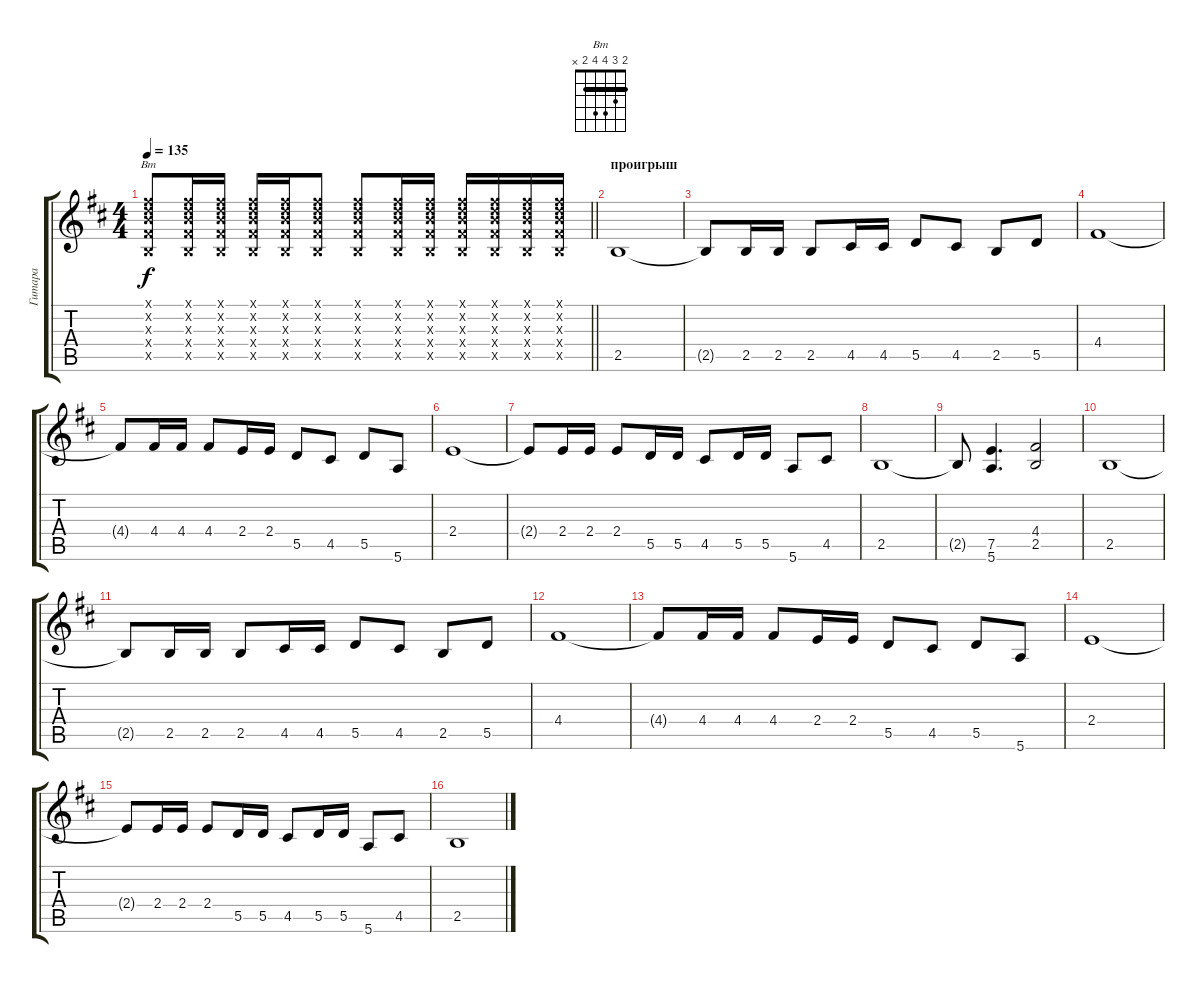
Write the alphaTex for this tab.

\track ("Гитара " "Гитара ") {solo instrument distortionguitar}
\staff {score tabs}
\tuning (E4 B3 G3 D3 A2 E2) {hide}
\chord ("Bm" 2 3 4 4 2 x) {barre 2}
\ts (4 4)
\tempo 135
\clef g2
\barLineRight lightlight
\ks bminor
(2.1{x} 3.2{x} 4.3{x} 4.4{x} 2.5{x}).8{ch "Bm" dy f} (2.1{x} 3.2{x} 4.3{x} 4.4{x} 2.5{x}).16 (2.1{x} 3.2{x} 4.3{x} 4.4{x} 2.5{x}).16 (2.1{x} 3.2{x} 4.3{x} 4.4{x} 2.5{x}).16 (2.1{x} 3.2{x} 4.3{x} 4.4{x} 2.5{x}).16 (2.1{x} 3.2{x} 4.3{x} 4.4{x} 2.5{x}).8 (2.1{x} 3.2{x} 4.3{x} 4.4{x} 2.5{x}).8 (2.1{x} 3.2{x} 4.3{x} 4.4{x} 2.5{x}).16 (2.1{x} 3.2{x} 4.3{x} 4.4{x} 2.5{x}).16 (2.1{x} 3.2{x} 4.3{x} 4.4{x} 2.5{x}).16 (2.1{x} 3.2{x} 4.3{x} 4.4{x} 2.5{x}).16 (2.1{x} 3.2{x} 4.3{x} 4.4{x} 2.5{x}).16 (2.1{x} 3.2{x} 4.3{x} 4.4{x} 2.5{x}).16 |
\section ("" "проигрыш")
2.5.1{volume 16 balance 16} |
2.5{t}.8 2.5.16 2.5.16 2.5.8 4.5.16 4.5.16 5.5.8 4.5.8 2.5.8 5.5.8 |
4.4.1 |
4.4{t}.8 4.4.16 4.4.16 4.4.8 2.4.16 2.4.16 5.5.8 4.5.8 5.5.8 5.6.8 |
2.4.1 |
2.4{t}.8 2.4.16 2.4.16 2.4.8 5.5.16 5.5.16 4.5.8 5.5.16 5.5.16 5.6.8 4.5.8 |
2.5.1 |
2.5{t}.8 (7.5 5.6).4{d} (4.4 2.5).2 |
2.5.1 |
2.5{t}.8 2.5.16 2.5.16 2.5.8 4.5.16 4.5.16 5.5.8 4.5.8 2.5.8 5.5.8 |
4.4.1 |
4.4{t}.8 4.4.16 4.4.16 4.4.8 2.4.16 2.4.16 5.5.8 4.5.8 5.5.8 5.6.8 |
2.4.1 |
2.4{t}.8 2.4.16 2.4.16 2.4.8 5.5.16 5.5.16 4.5.8 5.5.16 5.5.16 5.6.8 4.5.8 |
2.5.1
